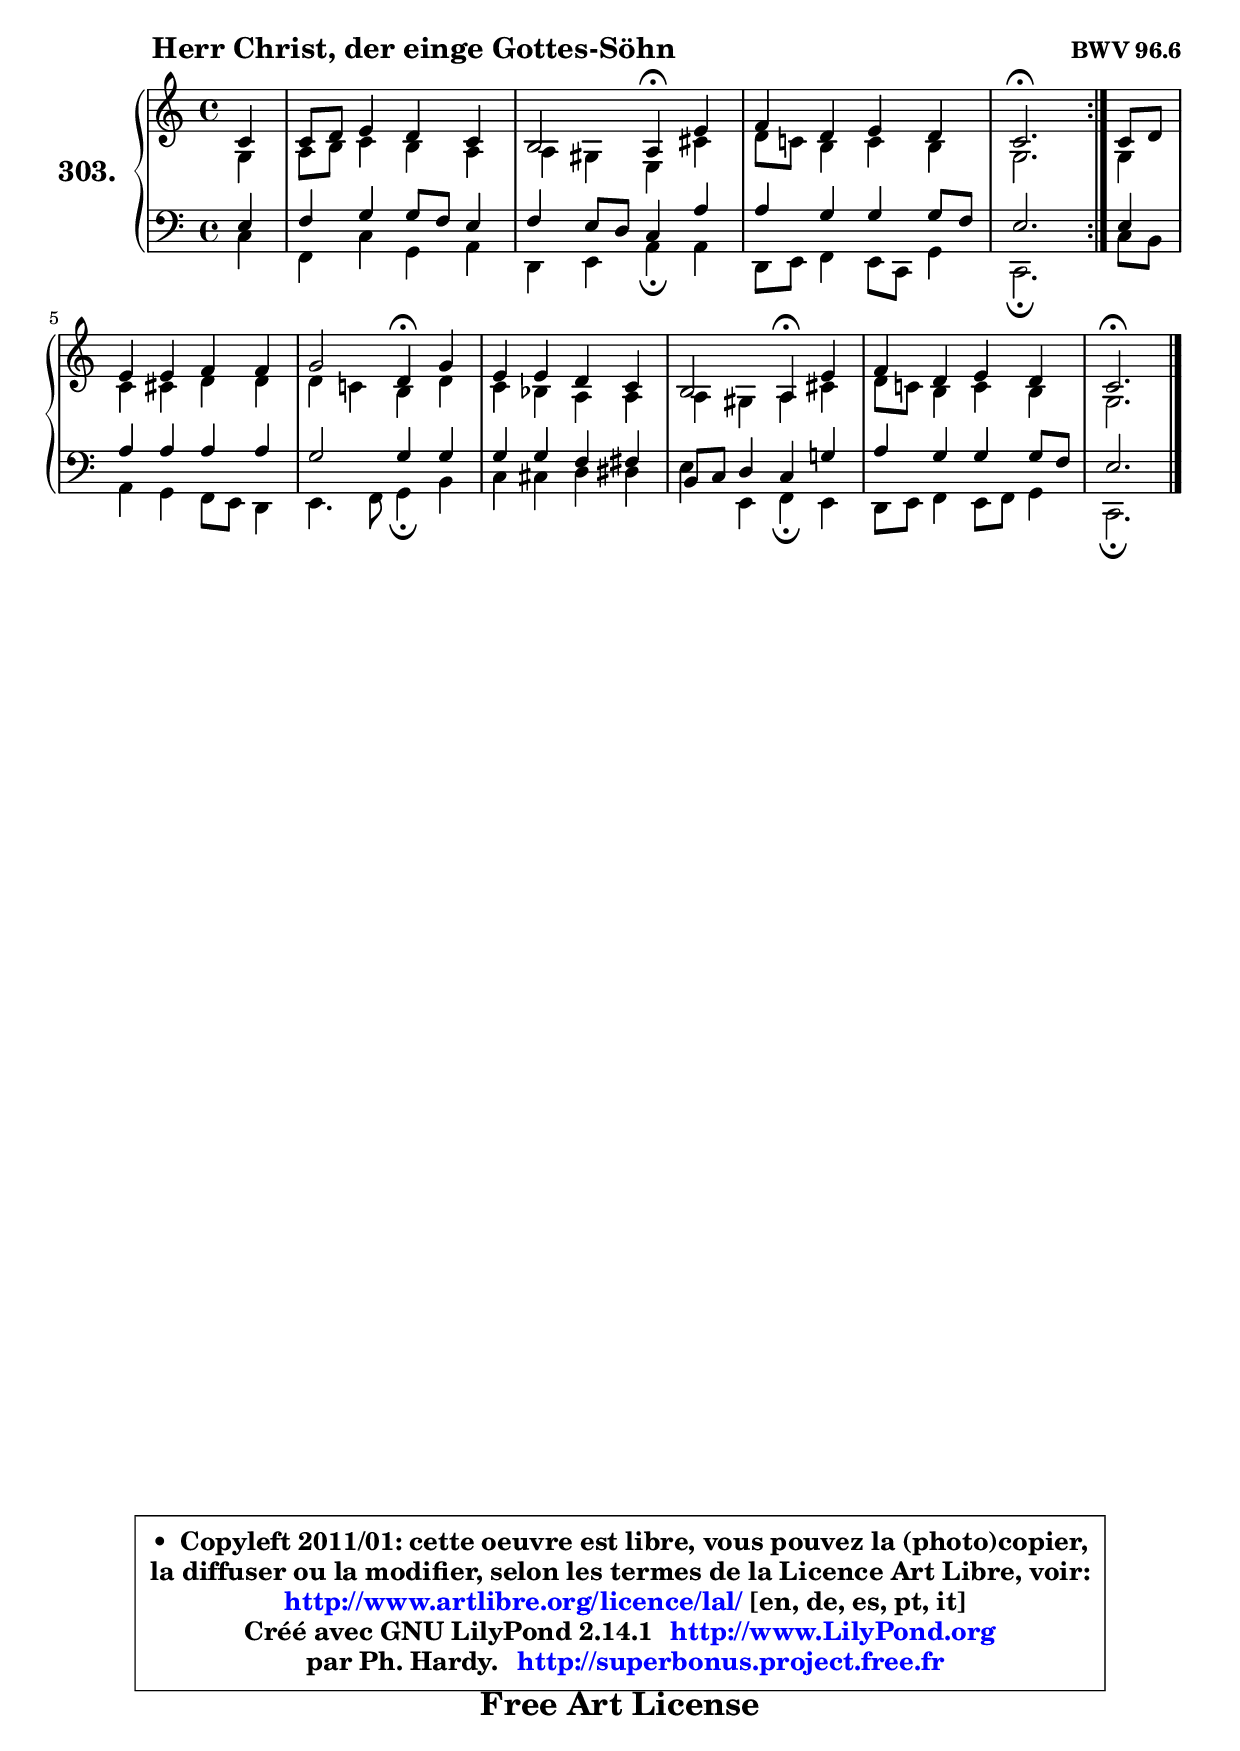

\version "2.14.1"

    \paper {
%	system-system-spacing #'padding = #0.1
%	score-system-spacing #'padding = #0.1
%	ragged-bottom = ##f
%	ragged-last-bottom = ##f
	}

    \header {
      opus = \markup { \bold "BWV 96.6" }
      piece = \markup { \hspace #9 \fontsize #2 \bold "Herr Christ, der einge Gottes-Söhn" }
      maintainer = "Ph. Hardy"
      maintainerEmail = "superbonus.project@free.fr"
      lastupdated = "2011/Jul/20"
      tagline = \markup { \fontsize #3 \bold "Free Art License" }
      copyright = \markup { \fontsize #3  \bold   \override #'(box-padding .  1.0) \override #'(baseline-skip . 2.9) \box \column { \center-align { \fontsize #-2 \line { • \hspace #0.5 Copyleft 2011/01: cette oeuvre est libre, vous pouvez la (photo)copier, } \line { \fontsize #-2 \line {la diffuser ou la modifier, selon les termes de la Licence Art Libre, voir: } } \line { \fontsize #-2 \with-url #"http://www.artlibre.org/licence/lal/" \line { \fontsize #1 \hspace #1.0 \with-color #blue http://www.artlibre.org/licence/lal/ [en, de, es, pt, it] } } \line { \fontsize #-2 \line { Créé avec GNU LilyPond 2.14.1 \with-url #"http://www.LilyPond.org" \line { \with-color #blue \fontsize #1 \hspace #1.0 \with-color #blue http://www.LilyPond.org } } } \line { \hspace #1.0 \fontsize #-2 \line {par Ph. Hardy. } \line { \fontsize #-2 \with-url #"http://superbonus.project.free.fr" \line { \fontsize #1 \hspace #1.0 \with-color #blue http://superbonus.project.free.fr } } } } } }

	  }

  guidemidi = {
	\repeat volta 2 {
        r4 |
        R1 |
        r2 \tempo 4 = 30 r4 \tempo 4 = 78 r4 |
        R1 |
        \tempo 4 = 40 r2. \tempo 4 = 78 } %fin du repeat
        r4 |
        R1 |
        r2 \tempo 4 = 30 r4 \tempo 4 = 78 r4 |
        R1 |
        r2 \tempo 4 = 30 r4 \tempo 4 = 78 r4 |
        R1 |
        \tempo 4 = 40 r2. 
	}

  upper = {
\displayLilyMusic \transpose f c {
	\time 4/4
	\key f \major
	\clef treble
	\partial 4
	\voiceOne
	<< { 
	% SOPRANO
	\set Voice.midiInstrument = "acoustic grand"
	\relative c' {
	\repeat volta 2 {
        f4 |
        f8 g a4 g f |
        e2 d4\fermata a' |
        bes4 g a g |
        f2.\fermata } %fin du repeat
        f8 g |
        a4 a bes bes |
        c2 g4\fermata c4 |
        a4 a g f |
        e2 d4\fermata a' |
        bes4 g a g |
        f2.\fermata
        \bar "|."
	} % fin de relative
	}

	\context Voice="1" { \voiceTwo 
	% ALTO
	\set Voice.midiInstrument = "acoustic grand"
	\relative c' {
	\repeat volta 2 {
        c4 |
        d8 e f4 e d |
        d4 cis a fis' |
        g8 f! e4 f e |
        c2. } %fin du repeat
        c4 |
        f4 fis g g |
        g4 f! e g |
        f4 es d d |
        d4 cis d fis |
        g8 f! e4 f e |
        c2.
        \bar "|."
	} % fin de relative
	\oneVoice
	} >>
}
	}

    lower = {
\transpose f c {
	\time 4/4
	\key f \major
	\clef bass
	\partial 4
	\voiceOne
	<< { 
	% TENOR
	\set Voice.midiInstrument = "acoustic grand"
	\relative c' {
	\repeat volta 2 {
        a4 |
        bes4 c c8 bes a4 |
        bes4 a8 g f4 d' |
        d4 c c c8 bes |
        a2. } %fin du repeat
        a4 |
        d4 d d d |
        c2 c4 c |
        c4 c bes b |
        e,8 f g4 f c'! |
        d4 c c c8 bes |
        a2.
        \bar "|."
	} % fin de relative
	}
	\context Voice="1" { \voiceTwo 
	% BASS
	\set Voice.midiInstrument = "acoustic grand"
	\relative c {
	\repeat volta 2 {
        f4 |
        bes,4 f' c d |
        g,4 a d\fermata d4 |
        g,8 a bes4 a8 f c'4 |
        f,2.\fermata } %fin du repeat
        f'8 e |
        d4 c bes8 a g4 |
        a4. bes8 c4\fermata e4 |
        f4 fis g gis |
        a4 a, bes4\fermata a |
        g8 a bes4 a8 bes c4 |
        f,2.\fermata
        \bar "|."
	} % fin de relative
	\oneVoice
	} >>
}
	}


    \score { 

	\new PianoStaff <<
	\set PianoStaff.instrumentName = \markup { \bold \huge "303." }
	\new Staff = "upper" \upper
	\new Staff = "lower" \lower
	>>

    \layout {
%	ragged-last = ##f
	   }

         } % fin de score

  \score {
    \unfoldRepeats { << \guidemidi \upper \lower >> }
    \midi {
    \context {
     \Staff
      \remove "Staff_performer"
               }

     \context {
      \Voice
       \consists "Staff_performer"
                }

     \context { 
      \Score
      tempoWholesPerMinute = #(ly:make-moment 78 4)
		}
	    }
	}


